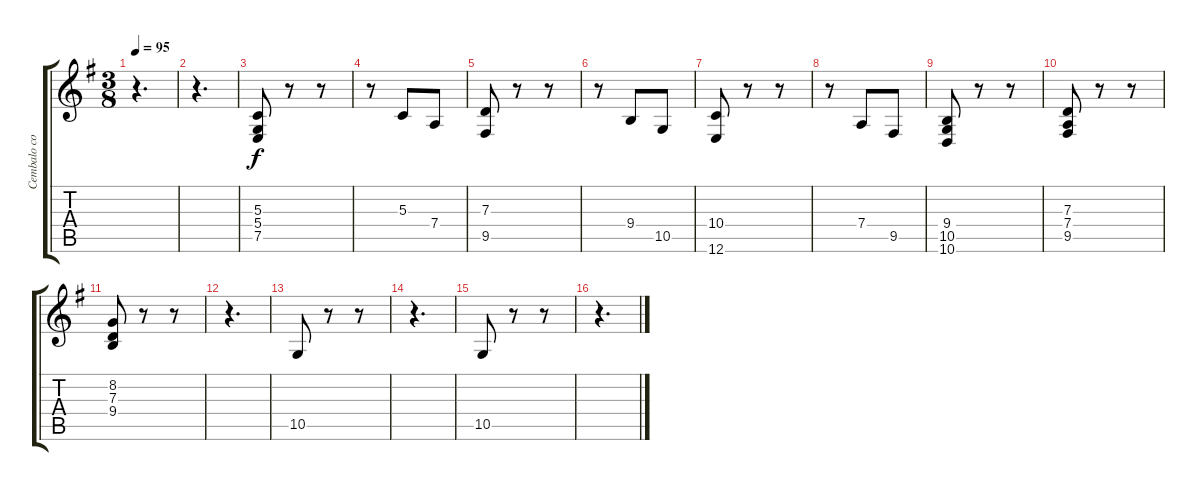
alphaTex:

\track ("Cembalo concertato." "Cembalo co") {instrument harpsichord}
\staff {score tabs}
\tuning (E4 B3 G3 D3 A2 E2) {hide}
\ts (3 8)
\tempo 95
\clef g2
\ks g
r.4{d dy f} |
r.4{d} |
(5.3 5.4 7.5).8 r.8 r.8 |
r.8 5.3.8{beam merge} 7.4.8 |
(7.3 9.5).8{beam Up} r.8 r.8 |
r.8 9.4.8{beam merge} 10.5.8 |
(10.4 12.6).8 r.8 r.8 |
r.8 7.4.8{beam merge} 9.5.8 |
(9.4 10.5 10.6).8 r.8 r.8 |
(7.3 7.4 9.5).8{beam Up} r.8 r.8 |
(8.2 7.3 9.4).8 r.8 r.8 |
r.4{d} |
10.5.8 r.8 r.8 |
r.4{d} |
10.5.8 r.8 r.8 |
r.4{d}
